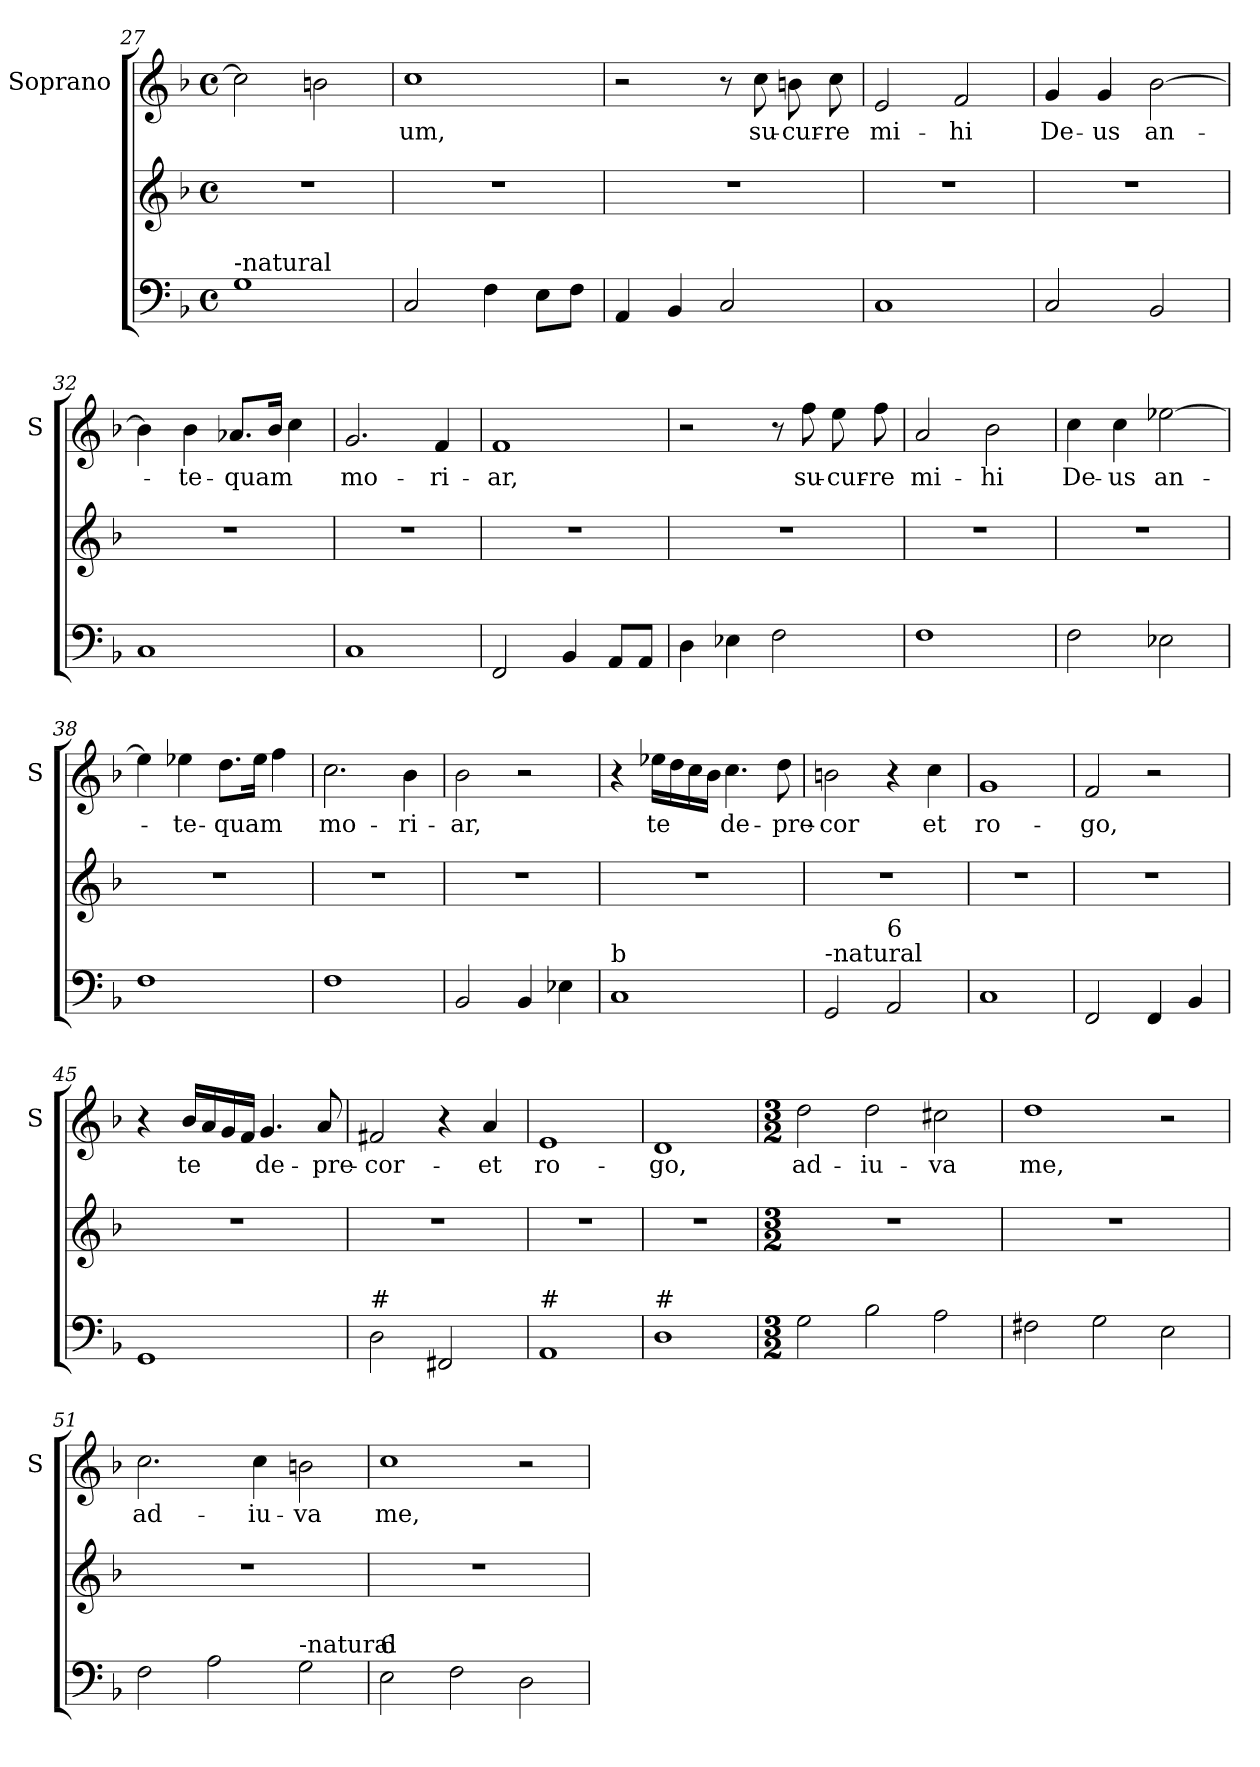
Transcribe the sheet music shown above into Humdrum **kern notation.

**kern	**kern	**kern	**text
*part2	*part2	*part1	*part1
*staff3	*staff2	*staff1	*staff1
*	*	*I"Soprano	*
*	*	*I'S	*
*clefF4	*clefG2	*clefG2	*
*k[b-]	*k[b-]	*k[b-]	*
*F:	*F:	*F:	*
*M4/4	*M4/4	*M4/4	*
*met(c)	*met(c)	*met(c)	*
=27	=27	=27	=27
!LO:TX:a:t=-natural	!	!	!
1G	1r	2cc\]	.
.	.	2bn\	.
=28	=28	=28	=28
!	!	!	!LO:LY:b
2C/	1r	1cc	-um,
4F\	.	.	.
8E\L	.	.	.
8F\J	.	.	.
=29	=29	=29	=29
4AA/	1r	2r	.
4BB-/	.	.	.
2C/	.	8r	.
!	!	!	!LO:LY:b
.	.	8cc\	su-
!	!	!	!LO:LY:b
.	.	8bn\	-cur-
!	!	!	!LO:LY:b
.	.	8cc\	-re
=30	=30	=30	=30
!	!	!	!LO:LY:b
1C	1r	2e/	mi-
!	!	!	!LO:LY:b
.	.	2f/	-hi
!!LO:LB:g=z
=31	=31	=31	=31
!	!	!	!LO:LY:b
2C/	1r	4g/	De-
!	!	!	!LO:LY:b
.	.	4g/	-us
!	!	!	!LO:LY:b
2BB-/	.	[2b-\	an-
=32	=32	=32	=32
1C	1r	4b-\]	.
!	!	!	!LO:LY:b
.	.	4b-\	-te-
!	!	!	!LO:LY:b
.	.	8.a-X/L	-quam
.	.	16b-/Jk	.
.	.	4cc\	.
=33	=33	=33	=33
!	!	!	!LO:LY:b
1C	1r	2.g/	mo-
!	!	!	!LO:LY:b
.	.	4f/	-ri-
=34	=34	=34	=34
!	!	!	!LO:LY:b
2FF/	1r	1f	-ar,
4BB-/	.	.	.
8AA/L	.	.	.
8AA/J	.	.	.
=35	=35	=35	=35
4D\	1r	2r	.
4E-X\	.	.	.
2F\	.	8r	.
!	!	!	!LO:LY:b
.	.	8ff\	su-
!	!	!	!LO:LY:b
.	.	8ee\	-cur-
!	!	!	!LO:LY:b
.	.	8ff\	-re
!!LO:PB:g=z
=36	=36	=36	=36
!	!	!	!LO:LY:b
1F	1r	2a/	mi-
!	!	!	!LO:LY:b
.	.	2b-\	-hi
=37	=37	=37	=37
!	!	!	!LO:LY:b
2F\	1r	4cc\	De-
!	!	!	!LO:LY:b
.	.	4cc\	-us
!	!	!	!LO:LY:b
2E-X\	.	[2ee-X\	an-
=38	=38	=38	=38
1F	1r	4ee-\]	.
!	!	!	!LO:LY:b
.	.	4ee-X\	-te-
!	!	!	!LO:LY:b
.	.	8.dd\L	-quam
.	.	16ee-\Jk	.
.	.	4ff\	.
=39	=39	=39	=39
!	!	!	!LO:LY:b
1F	1r	2.cc\	mo-
!	!	!	!LO:LY:b
.	.	4b-\	-ri-
=40	=40	=40	=40
!	!	!	!LO:LY:b
2BB-/	1r	2b-\	-ar,
4BB-/	.	2r	.
4E-X\	.	.	.
!!LO:LB:g=z
=41	=41	=41	=41
!LO:TX:a:t=b	!	!	!
1C	1r	4r	.
!	!	!	!LO:LY:b
.	.	16ee-X\LL	te
.	.	16dd\	.
.	.	16cc\	.
.	.	16b-\JJ	.
!	!	!	!LO:LY:b
.	.	4.cc\	de-
!	!	!	!LO:LY:b
.	.	8dd\	-pre-
=42	=42	=42	=42
!LO:TX:a:t=-natural	!	!	!
!	!	!	!LO:LY:b
2GG/	1r	2bn\	-cor
!LO:TX:a:t=6	!	!	!
2AA/	.	4r	.
!	!	!	!LO:LY:b
.	.	4cc\	et
=43	=43	=43	=43
!	!	!	!LO:LY:b
1C	1r	1g	ro-
=44	=44	=44	=44
!	!	!	!LO:LY:b
2FF/	1r	2f/	-go,
4FF/	.	2r	.
4BB-/	.	.	.
=45	=45	=45	=45
1GG	1r	4r	.
!	!	!	!LO:LY:b
.	.	16b-/LL	te
.	.	16a/	.
.	.	16g/	.
.	.	16f/JJ	.
!	!	!	!LO:LY:b
.	.	4.g/	de-
!	!	!	!LO:LY:b
.	.	8a/	-pre-
!!LO:LB:g=z
=46	=46	=46	=46
!LO:TX:a:t=#	!	!	!
!	!	!	!LO:LY:b
2D\	1r	2f#X/	-cor-
2FF#X/	.	4r	.
!	!	!	!LO:LY:b
.	.	4a/	-et
=47	=47	=47	=47
!LO:TX:a:t=#	!	!	!
!	!	!	!LO:LY:b
1AA	1r	1e	ro-
=48	=48	=48	=48
!LO:TX:a:t=#	!	!	!
!	!	!	!LO:LY:b
1D	1r	1d	-go,
=49	=49	=49	=49
*M3/2	*M3/2	*M3/2	*
!	!	!	!LO:LY:b
2G\	1.r	2dd\	ad-
!	!	!	!LO:LY:b
2B-\	.	2dd\	-iu-
!	!	!	!LO:LY:b
2A\	.	2cc#X\	-va
=50	=50	=50	=50
!	!	!	!LO:LY:b
2F#X\	1.r	1dd	me,
2G\	.	.	.
2E\	.	2r	.
=51	=51	=51	=51
!	!	!	!LO:LY:b
2F\	1.r	2.cc\	ad-
2A\	.	.	.
!	!	!	!LO:LY:b
.	.	4cc\	-iu-
!LO:TX:a:t=-natural	!	!	!
!	!	!	!LO:LY:b
2G\	.	2bn\	-va
!!LO:LB:g=z
=52	=52	=52	=52
!LO:TX:a:t=6	!	!	!
!	!	!	!LO:LY:b
2E\	1.r	1cc	me,
2F\	.	.	.
2D\	.	2r	.
=	=	=	=
*-	*-	*-	*-
